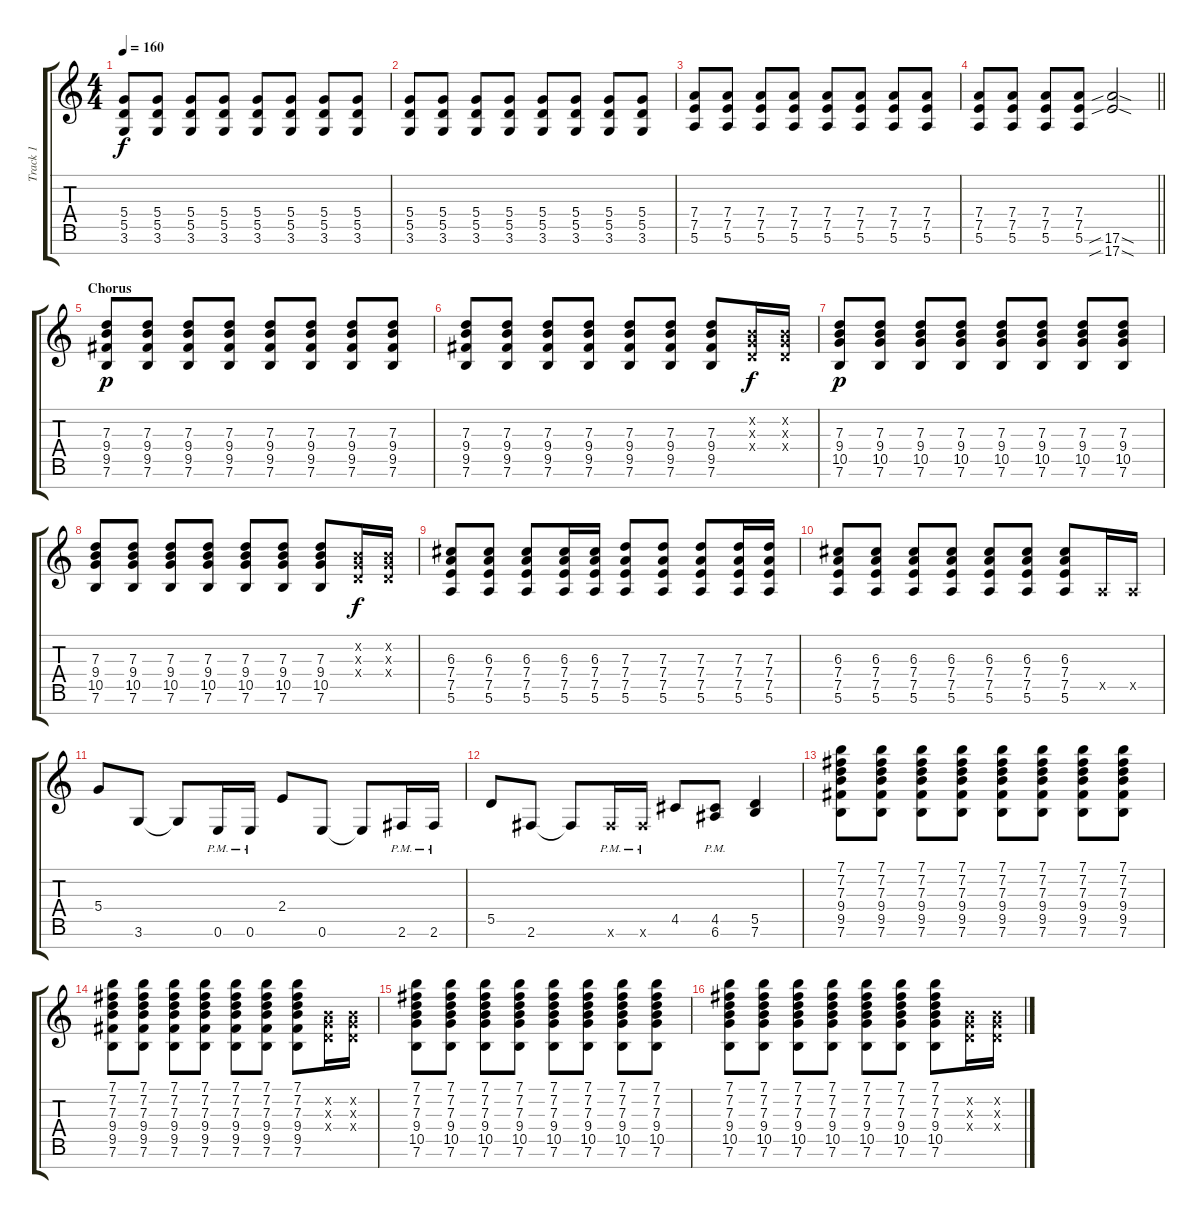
\track ("Track 1" "Track 1") {instrument distortionguitar}
\staff {score tabs}
\tuning (E4 B3 G3 D3 A2 E2 B1) {hide}
\ts (4 4)
\section ("" "")
\tempo 160
\clef g2
\ks c
(5.4 5.5 3.6).8{dy f} (5.4 5.5 3.6).8 (5.4 5.5 3.6).8 (5.4 5.5 3.6).8 (5.4 5.5 3.6).8 (5.4 5.5 3.6).8 (5.4 5.5 3.6).8 (5.4 5.5 3.6).8 |
(5.4 5.5 3.6).8 (5.4 5.5 3.6).8 (5.4 5.5 3.6).8 (5.4 5.5 3.6).8 (5.4 5.5 3.6).8 (5.4 5.5 3.6).8 (5.4 5.5 3.6).8 (5.4 5.5 3.6).8 |
(7.4 7.5 5.6).8 (7.4 7.5 5.6).8 (7.4 7.5 5.6).8 (7.4 7.5 5.6).8 (7.4 7.5 5.6).8 (7.4 7.5 5.6).8 (7.4 7.5 5.6).8 (7.4 7.5 5.6).8 |
\barLineRight lightlight
(7.4 7.5 5.6).8 (7.4 7.5 5.6).8 (7.4 7.5 5.6).8 (7.4 7.5 5.6).8 (17.6{sib sod} 17.7{sib sod}).2 |
\section ("" "Chorus")
(7.3 9.4 9.5 7.6).8{dy p} (7.3 9.4 9.5 7.6).8 (7.3 9.4 9.5 7.6).8 (7.3 9.4 9.5 7.6).8 (7.3 9.4 9.5 7.6).8 (7.3 9.4 9.5 7.6).8 (7.3 9.4 9.5 7.6).8 (7.3 9.4 9.5 7.6).8 |
(7.3 9.4 9.5 7.6).8 (7.3 9.4 9.5 7.6).8 (7.3 9.4 9.5 7.6).8 (7.3 9.4 9.5 7.6).8 (7.3 9.4 9.5 7.6).8 (7.3 9.4 9.5 7.6).8 (7.3 9.4 9.5 7.6).8 (0.2{x} 0.3{x} 0.4{x}).16{dy f} (0.2{x} 0.3{x} 0.4{x}).16 |
(7.3 9.4 10.5 7.6).8{dy p} (7.3 9.4 10.5 7.6).8 (7.3 9.4 10.5 7.6).8 (7.3 9.4 10.5 7.6).8 (7.3 9.4 10.5 7.6).8 (7.3 9.4 10.5 7.6).8 (7.3 9.4 10.5 7.6).8 (7.3 9.4 10.5 7.6).8 |
(7.3 9.4 10.5 7.6).8 (7.3 9.4 10.5 7.6).8 (7.3 9.4 10.5 7.6).8 (7.3 9.4 10.5 7.6).8 (7.3 9.4 10.5 7.6).8 (7.3 9.4 10.5 7.6).8 (7.3 9.4 10.5 7.6).8 (0.2{x} 0.3{x} 0.4{x}).16{dy f} (0.2{x} 0.3{x} 0.4{x}).16 |
(6.3 7.4 7.5 5.6).8 (6.3 7.4 7.5 5.6).8 (6.3 7.4 7.5 5.6).8 (6.3 7.4 7.5 5.6).16 (6.3 7.4 7.5 5.6).16 (7.3 7.4 7.5 5.6).8 (7.3 7.4 7.5 5.6).8 (7.3 7.4 7.5 5.6).8 (7.3 7.4 7.5 5.6).16 (7.3 7.4 7.5 5.6).16 |
(6.3 7.4 7.5 5.6).8 (6.3 7.4 7.5 5.6).8 (6.3 7.4 7.5 5.6).8 (6.3 7.4 7.5 5.6).8 (6.3 7.4 7.5 5.6).8 (6.3 7.4 7.5 5.6).8 (6.3 7.4 7.5 5.6).8 0.5{x}.16 0.5{x}.16 |
5.4.8 3.6.8 3.6{t}.8 0.6{pm}.16 0.6{pm}.16 2.4.8 0.6.8 0.6{t}.8 2.6{pm}.16 2.6{pm}.16 |
5.5.8 2.6.8 2.6{t}.8 2.6{pm x}.16 2.6{pm x}.16 4.5.8 (4.5{pm} 6.6{pm}).8 (5.5 7.6).4 |
(7.1 7.2 7.3 9.4 9.5 7.6).8 (7.1 7.2 7.3 9.4 9.5 7.6).8 (7.1 7.2 7.3 9.4 9.5 7.6).8 (7.1 7.2 7.3 9.4 9.5 7.6).8 (7.1 7.2 7.3 9.4 9.5 7.6).8 (7.1 7.2 7.3 9.4 9.5 7.6).8 (7.1 7.2 7.3 9.4 9.5 7.6).8 (7.1 7.2 7.3 9.4 9.5 7.6).8 |
(7.1 7.2 7.3 9.4 9.5 7.6).8 (7.1 7.2 7.3 9.4 9.5 7.6).8 (7.1 7.2 7.3 9.4 9.5 7.6).8 (7.1 7.2 7.3 9.4 9.5 7.6).8 (7.1 7.2 7.3 9.4 9.5 7.6).8 (7.1 7.2 7.3 9.4 9.5 7.6).8 (7.1 7.2 7.3 9.4 9.5 7.6).8 (0.2{x} 0.3{x} 0.4{x}).16 (0.2{x} 0.3{x} 0.4{x}).16 |
(7.1 7.2 7.3 9.4 10.5 7.6).8 (7.1 7.2 7.3 9.4 10.5 7.6).8 (7.1 7.2 7.3 9.4 10.5 7.6).8 (7.1 7.2 7.3 9.4 10.5 7.6).8 (7.1 7.2 7.3 9.4 10.5 7.6).8 (7.1 7.2 7.3 9.4 10.5 7.6).8 (7.1 7.2 7.3 9.4 10.5 7.6).8 (7.1 7.2 7.3 9.4 10.5 7.6).8 |
(7.1 7.2 7.3 9.4 10.5 7.6).8 (7.1 7.2 7.3 9.4 10.5 7.6).8 (7.1 7.2 7.3 9.4 10.5 7.6).8 (7.1 7.2 7.3 9.4 10.5 7.6).8 (7.1 7.2 7.3 9.4 10.5 7.6).8 (7.1 7.2 7.3 9.4 10.5 7.6).8 (7.1 7.2 7.3 9.4 10.5 7.6).8 (0.2{x} 0.3{x} 0.4{x}).16 (0.2{x} 0.3{x} 0.4{x}).16
